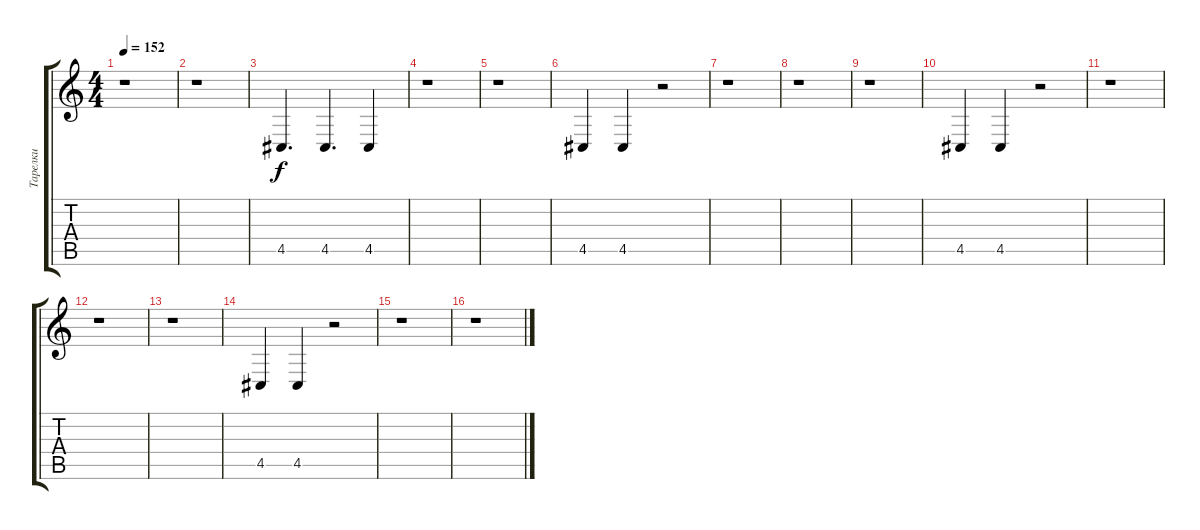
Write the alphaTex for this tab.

\track ("Тарелки" "Тарелки") {instrument acousticgrandpiano}
\staff {score tabs}
\tuning (E4 B3 G3 D3 A2 E2) {hide}
\ts (4 4)
\tempo 152
\clef g2
\ks c
r.1{dy f} |
r.1 |
4.5.4{d} 4.5.4{d} 4.5.4 |
r.1 |
r.1 |
4.5.4 4.5.4 r.2 |
r.1 |
r.1 |
r.1 |
4.5.4 4.5.4 r.2 |
r.1 |
r.1 |
r.1 |
4.5.4 4.5.4 r.2 |
r.1 |
r.1
